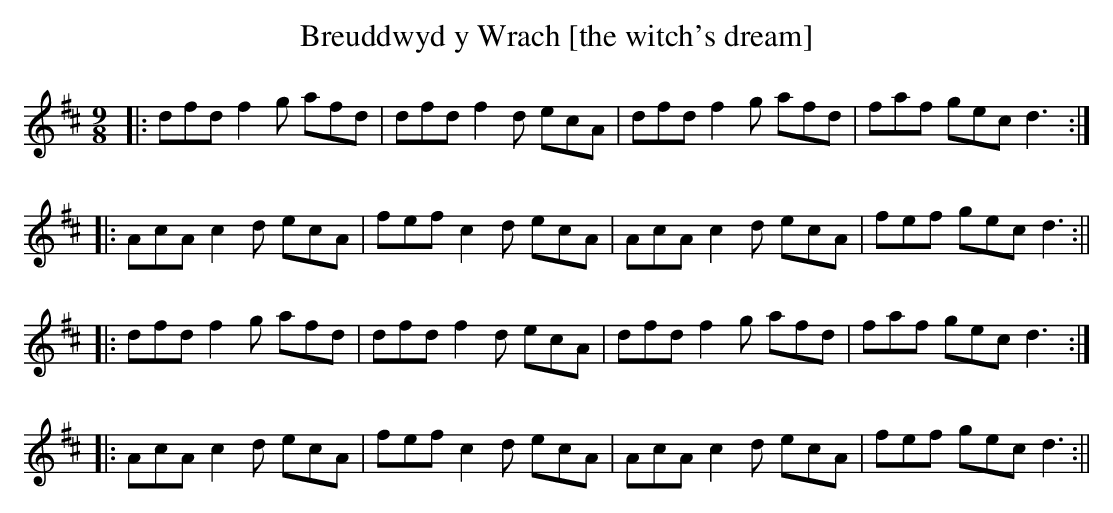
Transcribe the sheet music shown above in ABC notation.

X:1
T:Breuddwyd y Wrach [the witch's dream]
M:9/8
L:1/8
K:D
|:dfd f2g afd|dfd f2d ecA|dfd f2g afd|faf gec d3:|
|:AcA c2d ecA|fef c2d ecA|AcA c2d ecA|fef gec d3:||
|:dfd f2g afd|dfd f2d ecA|dfd f2g afd|faf gec d3:|
|:AcA c2d ecA|fef c2d ecA|AcA c2d ecA|fef gec d3:||
